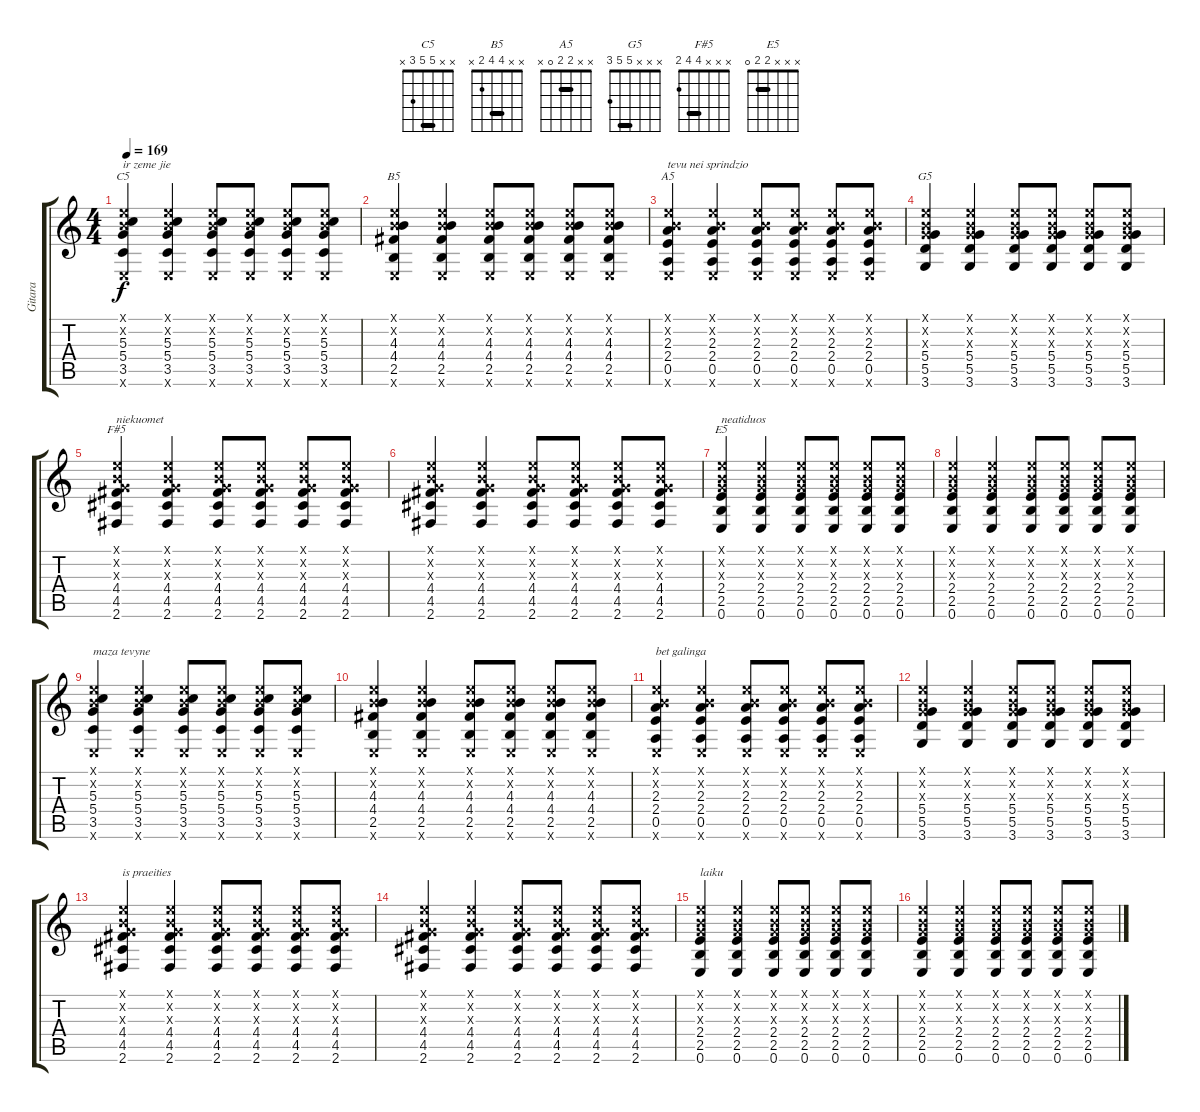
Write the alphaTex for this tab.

\track ("Gitara" "Gitara") {instrument acousticguitarsteel}
\staff {score tabs}
\tuning (E4 B3 G3 D3 A2 E2) {hide}
\chord ("C5" x x 5 5 3 x) {barre 5}
\chord ("B5" x x 4 4 2 x) {barre 4}
\chord ("A5" x x 2 2 0 x) {barre 2}
\chord ("G5" x x x 5 5 3) {barre 5}
\chord ("F#5" x x x 4 4 2) {barre 4}
\chord ("E5" x x x 2 2 0) {barre 2}
\ts (4 4)
\tempo 169
\clef g2
\ks c
(0.1{x} 0.2{x} 5.3 5.4 3.5 0.6{x}).4{ch "C5" txt "ir zeme jie" dy f} (0.1{x} 0.2{x} 5.3 5.4 3.5 0.6{x}).4 (0.1{x} 0.2{x} 5.3 5.4 3.5 0.6{x}).8 (0.1{x} 0.2{x} 5.3 5.4 3.5 0.6{x}).8 (0.1{x} 0.2{x} 5.3 5.4 3.5 0.6{x}).8 (0.1{x} 0.2{x} 5.3 5.4 3.5 0.6{x}).8 |
(0.1{x} 0.2{x} 4.3 4.4 2.5 0.6{x}).4{ch "B5"} (0.1{x} 0.2{x} 4.3 4.4 2.5 0.6{x}).4 (0.1{x} 0.2{x} 4.3 4.4 2.5 0.6{x}).8 (0.1{x} 0.2{x} 4.3 4.4 2.5 0.6{x}).8 (0.1{x} 0.2{x} 4.3 4.4 2.5 0.6{x}).8 (0.1{x} 0.2{x} 4.3 4.4 2.5 0.6{x}).8 |
(0.1{x} 0.2{x} 2.3 2.4 0.5 0.6{x}).4{ch "A5" txt "tevu nei sprindzio"} (0.1{x} 0.2{x} 2.3 2.4 0.5 0.6{x}).4 (0.1{x} 0.2{x} 2.3 2.4 0.5 0.6{x}).8 (0.1{x} 0.2{x} 2.3 2.4 0.5 0.6{x}).8 (0.1{x} 0.2{x} 2.3 2.4 0.5 0.6{x}).8 (0.1{x} 0.2{x} 2.3 2.4 0.5 0.6{x}).8 |
(0.1{x} 0.2{x} 0.3{x} 5.4 5.5 3.6).4{ch "G5"} (0.1{x} 0.2{x} 0.3{x} 5.4 5.5 3.6).4 (0.1{x} 0.2{x} 0.3{x} 5.4 5.5 3.6).8 (0.1{x} 0.2{x} 0.3{x} 5.4 5.5 3.6).8 (0.1{x} 0.2{x} 0.3{x} 5.4 5.5 3.6).8 (0.1{x} 0.2{x} 0.3{x} 5.4 5.5 3.6).8 |
(0.1{x} 0.2{x} 0.3{x} 4.4 4.5 2.6).4{ch "F#5" txt "niekuomet"} (0.1{x} 0.2{x} 0.3{x} 4.4 4.5 2.6).4 (0.1{x} 0.2{x} 0.3{x} 4.4 4.5 2.6).8 (0.1{x} 0.2{x} 0.3{x} 4.4 4.5 2.6).8 (0.1{x} 0.2{x} 0.3{x} 4.4 4.5 2.6).8 (0.1{x} 0.2{x} 0.3{x} 4.4 4.5 2.6).8 |
(0.1{x} 0.2{x} 0.3{x} 4.4 4.5 2.6).4 (0.1{x} 0.2{x} 0.3{x} 4.4 4.5 2.6).4 (0.1{x} 0.2{x} 0.3{x} 4.4 4.5 2.6).8 (0.1{x} 0.2{x} 0.3{x} 4.4 4.5 2.6).8 (0.1{x} 0.2{x} 0.3{x} 4.4 4.5 2.6).8 (0.1{x} 0.2{x} 0.3{x} 4.4 4.5 2.6).8 |
(0.1{x} 0.2{x} 0.3{x} 2.4 2.5 0.6).4{ch "E5" txt "neatiduos"} (0.1{x} 0.2{x} 0.3{x} 2.4 2.5 0.6).4 (0.1{x} 0.2{x} 0.3{x} 2.4 2.5 0.6).8 (0.1{x} 0.2{x} 0.3{x} 2.4 2.5 0.6).8 (0.1{x} 0.2{x} 0.3{x} 2.4 2.5 0.6).8 (0.1{x} 0.2{x} 0.3{x} 2.4 2.5 0.6).8 |
(0.1{x} 0.2{x} 0.3{x} 2.4 2.5 0.6).4 (0.1{x} 0.2{x} 0.3{x} 2.4 2.5 0.6).4 (0.1{x} 0.2{x} 0.3{x} 2.4 2.5 0.6).8 (0.1{x} 0.2{x} 0.3{x} 2.4 2.5 0.6).8 (0.1{x} 0.2{x} 0.3{x} 2.4 2.5 0.6).8 (0.1{x} 0.2{x} 0.3{x} 2.4 2.5 0.6).8 |
(0.1{x} 0.2{x} 5.3 5.4 3.5 0.6{x}).4{txt "maza tevyne"} (0.1{x} 0.2{x} 5.3 5.4 3.5 0.6{x}).4 (0.1{x} 0.2{x} 5.3 5.4 3.5 0.6{x}).8 (0.1{x} 0.2{x} 5.3 5.4 3.5 0.6{x}).8 (0.1{x} 0.2{x} 5.3 5.4 3.5 0.6{x}).8 (0.1{x} 0.2{x} 5.3 5.4 3.5 0.6{x}).8 |
(0.1{x} 0.2{x} 4.3 4.4 2.5 0.6{x}).4 (0.1{x} 0.2{x} 4.3 4.4 2.5 0.6{x}).4 (0.1{x} 0.2{x} 4.3 4.4 2.5 0.6{x}).8 (0.1{x} 0.2{x} 4.3 4.4 2.5 0.6{x}).8 (0.1{x} 0.2{x} 4.3 4.4 2.5 0.6{x}).8 (0.1{x} 0.2{x} 4.3 4.4 2.5 0.6{x}).8 |
(0.1{x} 0.2{x} 2.3 2.4 0.5 0.6{x}).4{txt "bet galinga"} (0.1{x} 0.2{x} 2.3 2.4 0.5 0.6{x}).4 (0.1{x} 0.2{x} 2.3 2.4 0.5 0.6{x}).8 (0.1{x} 0.2{x} 2.3 2.4 0.5 0.6{x}).8 (0.1{x} 0.2{x} 2.3 2.4 0.5 0.6{x}).8 (0.1{x} 0.2{x} 2.3 2.4 0.5 0.6{x}).8 |
(0.1{x} 0.2{x} 0.3{x} 5.4 5.5 3.6).4 (0.1{x} 0.2{x} 0.3{x} 5.4 5.5 3.6).4 (0.1{x} 0.2{x} 0.3{x} 5.4 5.5 3.6).8 (0.1{x} 0.2{x} 0.3{x} 5.4 5.5 3.6).8 (0.1{x} 0.2{x} 0.3{x} 5.4 5.5 3.6).8 (0.1{x} 0.2{x} 0.3{x} 5.4 5.5 3.6).8 |
(0.1{x} 0.2{x} 0.3{x} 4.4 4.5 2.6).4{txt "is praeities"} (0.1{x} 0.2{x} 0.3{x} 4.4 4.5 2.6).4 (0.1{x} 0.2{x} 0.3{x} 4.4 4.5 2.6).8 (0.1{x} 0.2{x} 0.3{x} 4.4 4.5 2.6).8 (0.1{x} 0.2{x} 0.3{x} 4.4 4.5 2.6).8 (0.1{x} 0.2{x} 0.3{x} 4.4 4.5 2.6).8 |
(0.1{x} 0.2{x} 0.3{x} 4.4 4.5 2.6).4 (0.1{x} 0.2{x} 0.3{x} 4.4 4.5 2.6).4 (0.1{x} 0.2{x} 0.3{x} 4.4 4.5 2.6).8 (0.1{x} 0.2{x} 0.3{x} 4.4 4.5 2.6).8 (0.1{x} 0.2{x} 0.3{x} 4.4 4.5 2.6).8 (0.1{x} 0.2{x} 0.3{x} 4.4 4.5 2.6).8 |
(0.1{x} 0.2{x} 0.3{x} 2.4 2.5 0.6).4{txt "laiku"} (0.1{x} 0.2{x} 0.3{x} 2.4 2.5 0.6).4 (0.1{x} 0.2{x} 0.3{x} 2.4 2.5 0.6).8 (0.1{x} 0.2{x} 0.3{x} 2.4 2.5 0.6).8 (0.1{x} 0.2{x} 0.3{x} 2.4 2.5 0.6).8 (0.1{x} 0.2{x} 0.3{x} 2.4 2.5 0.6).8 |
(0.1{x} 0.2{x} 0.3{x} 2.4 2.5 0.6).4 (0.1{x} 0.2{x} 0.3{x} 2.4 2.5 0.6).4 (0.1{x} 0.2{x} 0.3{x} 2.4 2.5 0.6).8 (0.1{x} 0.2{x} 0.3{x} 2.4 2.5 0.6).8 (0.1{x} 0.2{x} 0.3{x} 2.4 2.5 0.6).8 (0.1{x} 0.2{x} 0.3{x} 2.4 2.5 0.6).8
